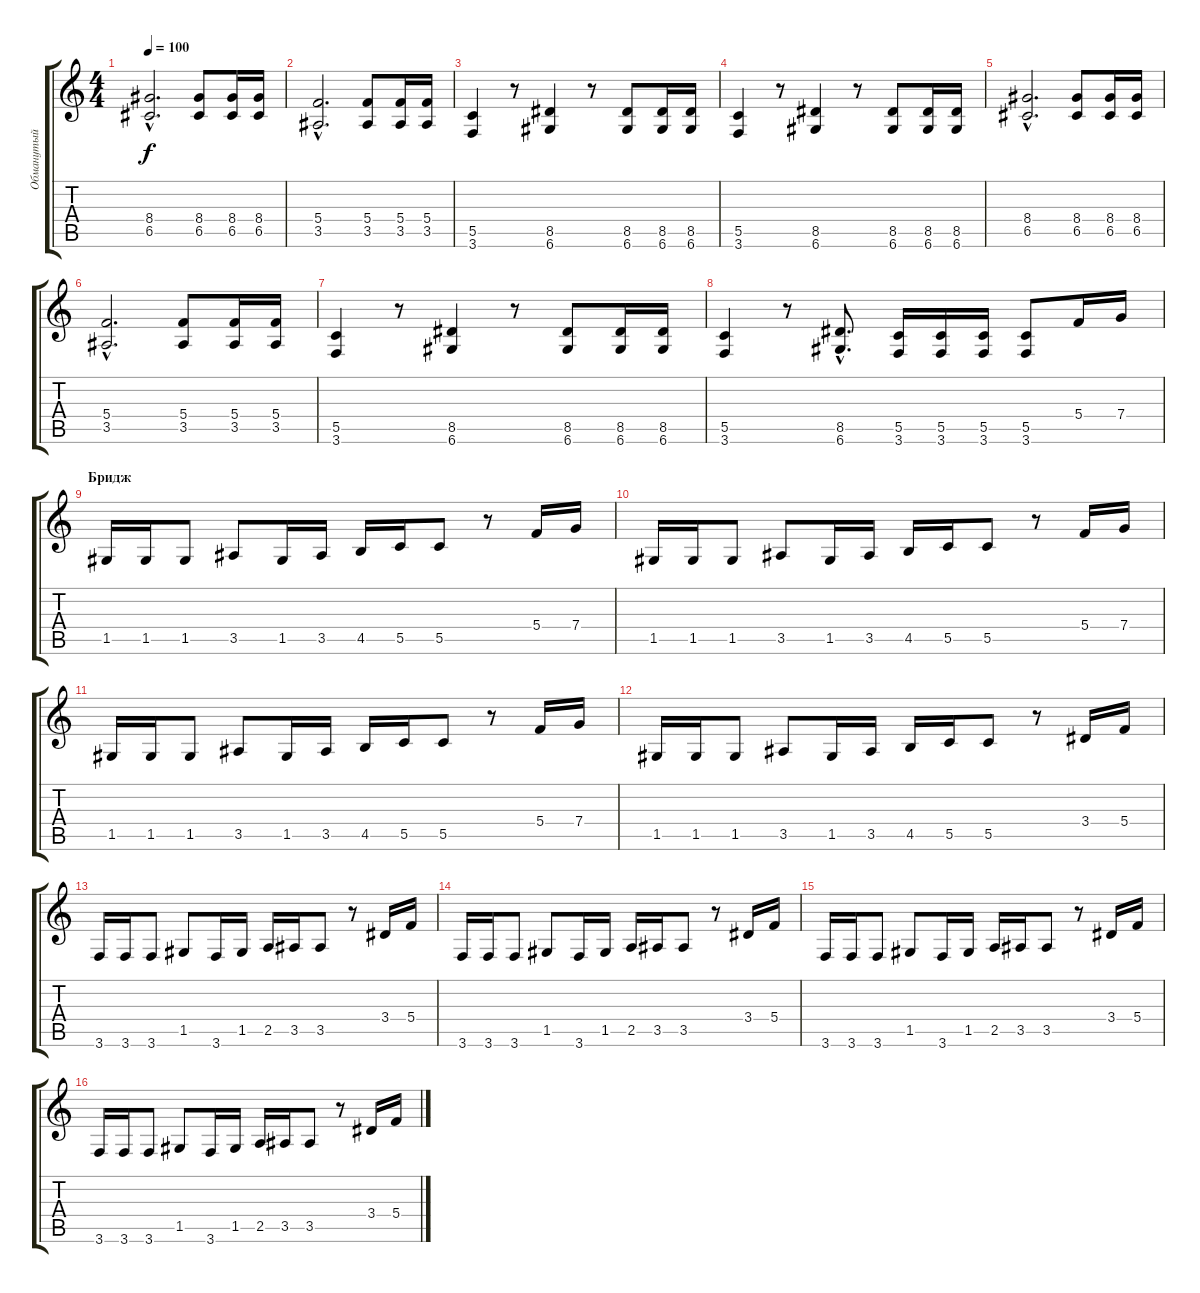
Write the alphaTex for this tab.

\track ("Обманутый Митя" "Обманутый ") {instrument distortionguitar}
\staff {score tabs}
\tuning (D4 A3 F3 C3 G2 D2) {hide}
\ts (4 4)
\tempo 100
\clef g2
\ks c
(8.4{hac} 6.5{hac}).2{d dy f} (8.4 6.5).8 (8.4 6.5).16 (8.4 6.5).16 |
(5.4{hac} 3.5{hac}).2{d} (5.4 3.5).8 (5.4 3.5).16 (5.4 3.5).16 |
(5.5 3.6).4 r.8 (8.5 6.6).4 r.8 (8.5 6.6).8 (8.5 6.6).16 (8.5 6.6).16 |
(5.5 3.6).4 r.8 (8.5 6.6).4 r.8 (8.5 6.6).8 (8.5 6.6).16 (8.5 6.6).16 |
(8.4{hac} 6.5{hac}).2{d} (8.4 6.5).8 (8.4 6.5).16 (8.4 6.5).16 |
(5.4{hac} 3.5{hac}).2{d} (5.4 3.5).8 (5.4 3.5).16 (5.4 3.5).16 |
(5.5 3.6).4 r.8 (8.5 6.6).4 r.8 (8.5 6.6).8 (8.5 6.6).16 (8.5 6.6).16 |
(5.5 3.6).4 r.8 (8.5{hac} 6.6{hac}).8{d} (5.5 3.6).16 (5.5 3.6).16 (5.5 3.6).16 (5.5 3.6).8 5.4.16 7.4.16 |
\section ("" "Бридж")
1.5.16 1.5.16 1.5.8 3.5.8 1.5.16 3.5.16 4.5.16 5.5.16 5.5.8 r.8 5.4.16 7.4.16 |
1.5.16 1.5.16 1.5.8 3.5.8 1.5.16 3.5.16 4.5.16 5.5.16 5.5.8 r.8 5.4.16 7.4.16 |
1.5.16 1.5.16 1.5.8 3.5.8 1.5.16 3.5.16 4.5.16 5.5.16 5.5.8 r.8 5.4.16 7.4.16 |
1.5.16 1.5.16 1.5.8 3.5.8 1.5.16 3.5.16 4.5.16 5.5.16 5.5.8 r.8 3.4.16 5.4.16 |
3.6.16 3.6.16 3.6.8 1.5.8 3.6.16 1.5.16 2.5.16 3.5.16 3.5.8 r.8 3.4.16 5.4.16 |
3.6.16 3.6.16 3.6.8 1.5.8 3.6.16 1.5.16 2.5.16 3.5.16 3.5.8 r.8 3.4.16 5.4.16 |
3.6.16 3.6.16 3.6.8 1.5.8 3.6.16 1.5.16 2.5.16 3.5.16 3.5.8 r.8 3.4.16 5.4.16 |
3.6.16 3.6.16 3.6.8 1.5.8 3.6.16 1.5.16 2.5.16 3.5.16 3.5.8 r.8 3.4.16 5.4.16
